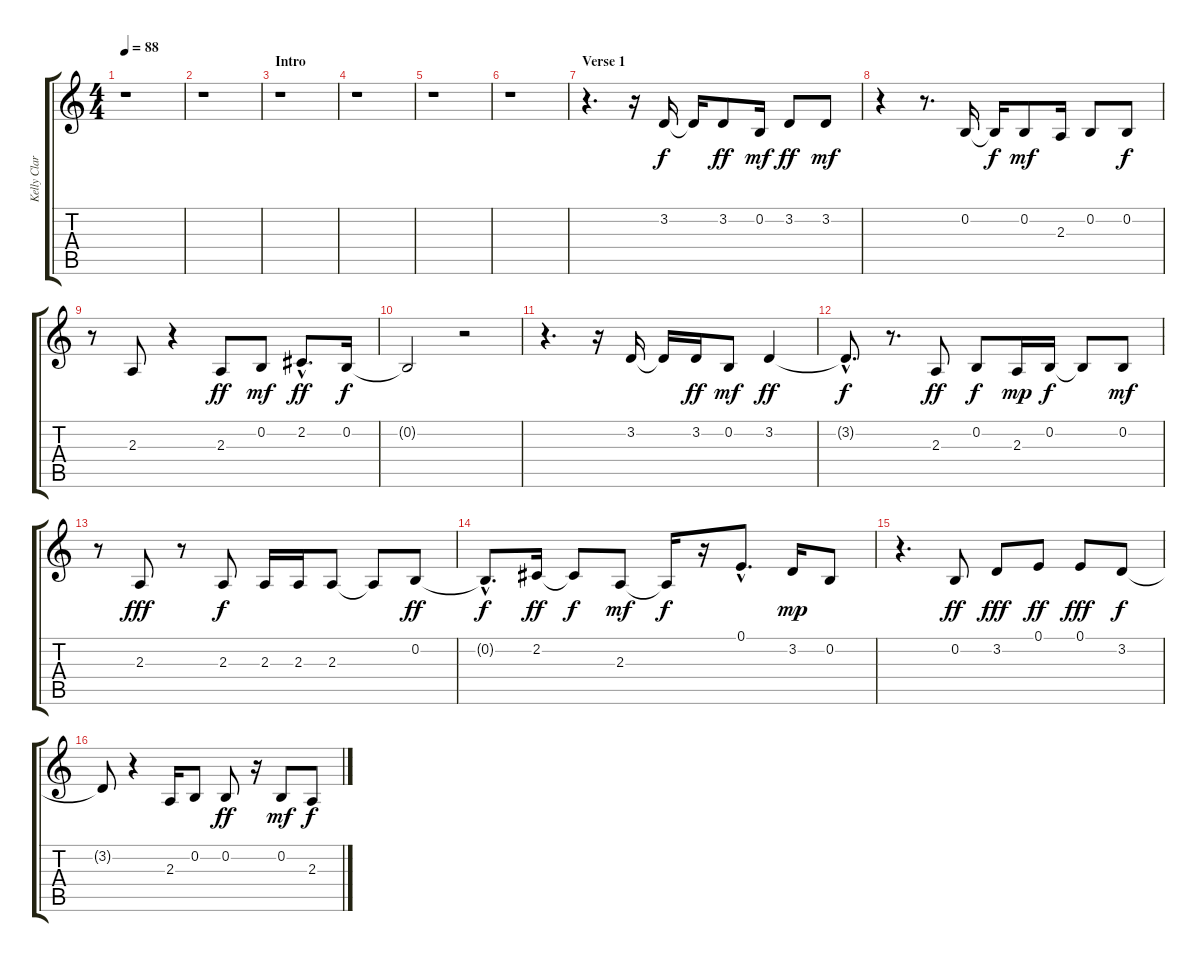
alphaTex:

\track ("Kelly Clarkson" "Kelly Clar") {instrument altosax}
\staff {score tabs}
\tuning (E4 B3 G3 D3 A2 E2) {hide}
\ts (4 4)
\tempo 88
\clef g2
\ks c
r.1{dy f instrument altosax} |
r.1 |
\section ("" "Intro")
r.1 |
r.1 |
r.1 |
r.1 |
\section ("" "Verse 1")
r.4{d} r.16 3.2.16{lyrics (0 "") lyrics (1 "") lyrics (2 "") lyrics (3 "") lyrics (4 "") volume 13} 3.2{t}.16 3.2.8{dy ff} 0.2.16{dy mf} 3.2.8{dy ff} 3.2.8{dy mf} |
r.4 r.8{d} 0.2.16 0.2{t}.16{dy f} 0.2.8{dy mf} 2.3.16 0.2.8 0.2.8{dy f} |
r.8 2.3.8 r.4 2.3.8{dy ff} 0.2.8{dy mf} 2.2{hac}.8{d dy ff} 0.2.16{dy f} |
0.2{t}.2 r.2 |
r.4{d} r.16 3.2.16 3.2{t}.16 3.2.16{dy ff} 0.2.8{dy mf} 3.2.4{dy ff} |
3.2{hac t}.8{d dy f} r.8{d} 2.3.8{dy ff} 0.2.8{dy f} 2.3.16{dy mp} 0.2.16{dy f} 0.2{t}.8 0.2.8{dy mf} |
r.8 2.3.8{dy fff} r.8 2.3.8{dy f} 2.3.16 2.3.16 2.3.8 2.3{t}.8 0.2.8{dy ff} |
0.2{hac t}.8{d dy f} 2.2.16{dy ff} 2.2{t}.8{dy f} 2.3.8{dy mf} 2.3{t}.16{dy f} r.16 0.1{hac}.8{d} 3.2.16{dy mp} 0.2.8 |
r.4{d} 0.2.8{dy ff} 3.2.8{dy fff} 0.1.8{dy ff} 0.1.8{dy fff} 3.2.8{dy f} |
3.2{t}.8 r.4 2.3.16 0.2.8 0.2.8{dy ff} r.16 0.2.8{dy mf} 2.3.8{dy f}
